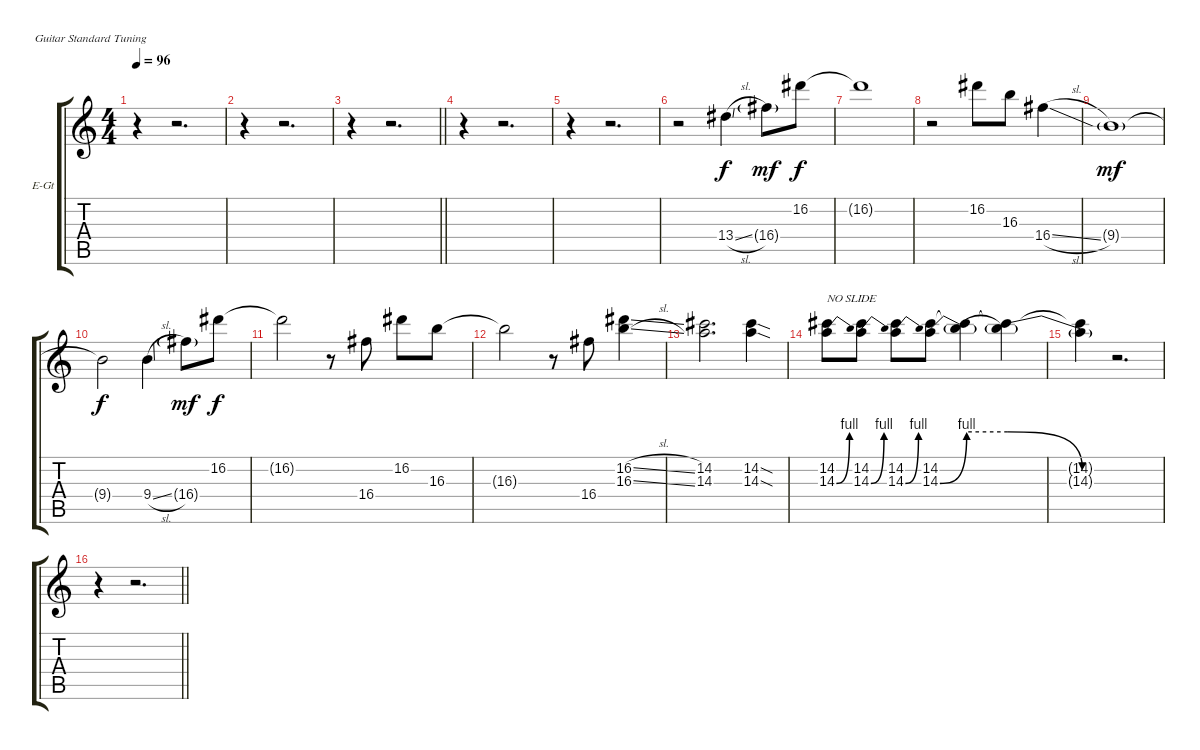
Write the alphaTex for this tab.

\bracketExtendMode groupsimilarinstruments
\firstSystemTrackNameOrientation horizontal
\otherSystemsTrackNameOrientation horizontal
\track ("Slide Guitar" "E-Gt") {instrument electricguitarclean}
\staff {score tabs}
\tuning (E4 B3 G3 D3 A2 E2)
\ts (4 4)
\tempo 96
\clef g2
\ks c
r.4{dy f} r.2{d} |
r.4 r.2{d} |
\barLineRight lightlight
r.4 r.2{d} |
r.4 r.2{d} |
r.4 r.2{d} |
r.2 13.4{sl}.4 16.4{g}.8{dy mf} 16.2.8{dy f} |
16.2{t}.1 |
r.2 16.2.8 16.3.8 16.4{sl}.4 |
9.4{g}.1{dy mf} |
9.4{t}.2{dy f} 9.4{sl}.4 16.4{g}.8{dy mf} 16.2.8{dy f} |
16.2{t}.2 r.8 16.4.8 16.2.8 16.3.8 |
16.3{t}.2 r.8 16.4.8 (16.2{sl} 16.3{sl}).4 |
(14.2 14.3).2{d} (14.2{sod} 14.3{sod}).4 |
(14.2 14.3{be (bend 0 0 60 4)}).8{txt "NO SLIDE"} (14.2 14.3{be (bend 0 0 60 4)}).8 (14.2 14.3{be (bend 0 0 60 4)}).8 (14.2 14.3{be (bend 0 0 60 4)}).8 (14.2{t} 14.3{be (hold 0 4 60 4) t}).4 (14.2{t} 14.3{be (release 0 4 30.599999999999998 0) t}).4 |
(14.3{be (hold 0 0 60 0) t} 14.2{t}).4 r.2{d} |
\barLineRight lightlight
r.4 r.2{d}
